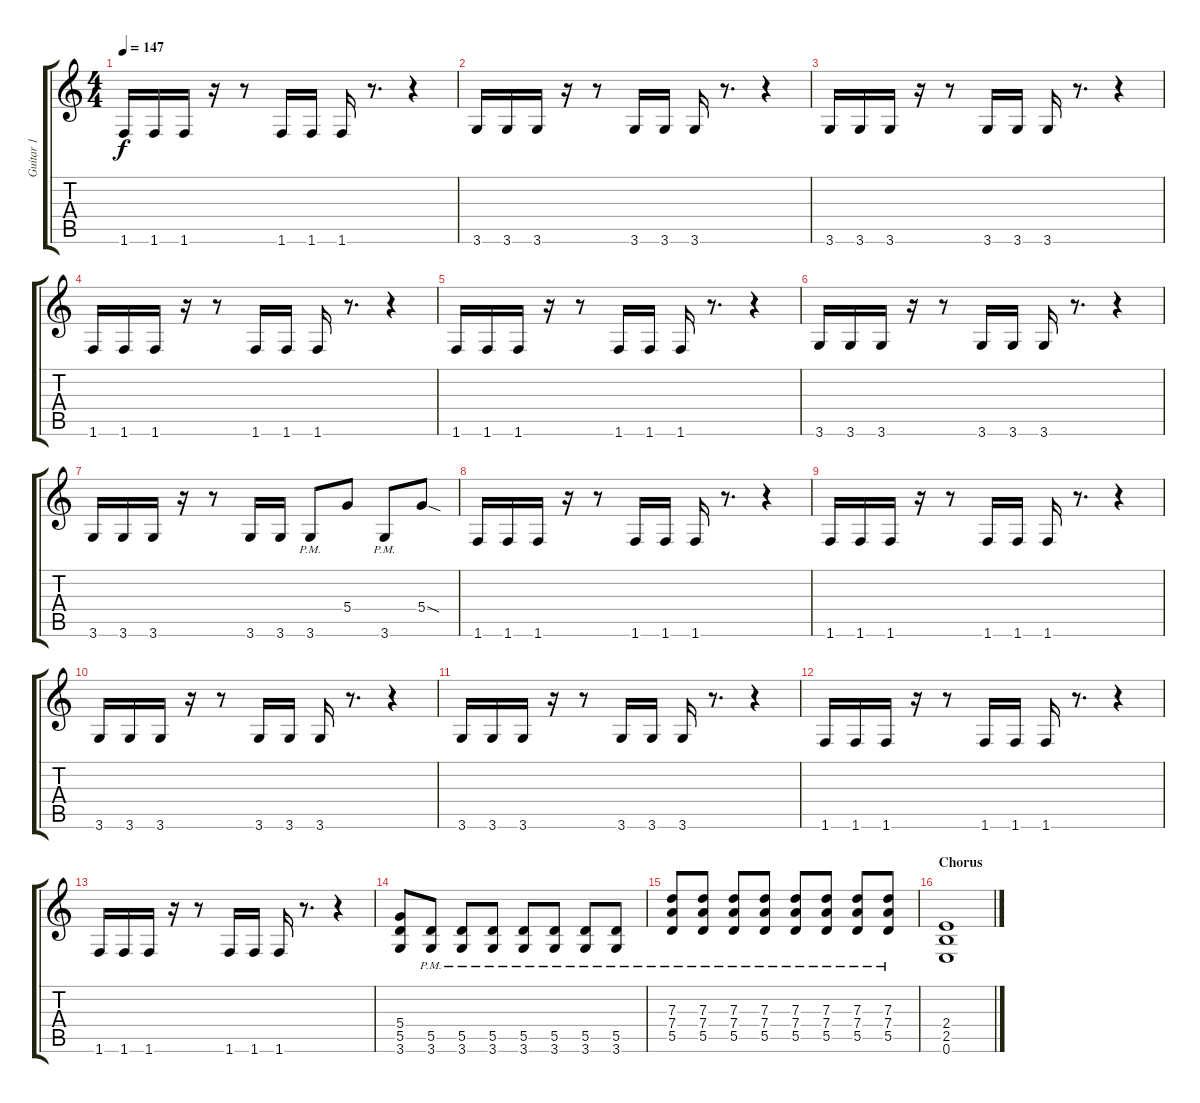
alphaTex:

\track ("Guitar 1" "Guitar 1") {instrument distortionguitar}
\staff {score tabs}
\tuning (E4 B3 G3 D3 A2 E2) {hide}
\ts (4 4)
\tempo 147
\clef g2
\ks c
1.6.16{dy f} 1.6.16 1.6.16 r.16 r.8 1.6.16 1.6.16 1.6.16 r.8{d} r.4 |
3.6.16 3.6.16 3.6.16 r.16 r.8 3.6.16 3.6.16 3.6.16 r.8{d} r.4 |
3.6.16 3.6.16 3.6.16 r.16 r.8 3.6.16 3.6.16 3.6.16 r.8{d} r.4 |
1.6.16 1.6.16 1.6.16 r.16 r.8 1.6.16 1.6.16 1.6.16 r.8{d} r.4 |
1.6.16 1.6.16 1.6.16 r.16 r.8 1.6.16 1.6.16 1.6.16 r.8{d} r.4 |
3.6.16 3.6.16 3.6.16 r.16 r.8 3.6.16 3.6.16 3.6.16 r.8{d} r.4 |
3.6.16 3.6.16 3.6.16 r.16 r.8 3.6.16 3.6.16 3.6{pm}.8 5.4.8 3.6{pm}.8 5.4{sod}.8 |
1.6.16 1.6.16 1.6.16 r.16 r.8 1.6.16 1.6.16 1.6.16 r.8{d} r.4 |
1.6.16 1.6.16 1.6.16 r.16 r.8 1.6.16 1.6.16 1.6.16 r.8{d} r.4 |
3.6.16 3.6.16 3.6.16 r.16 r.8 3.6.16 3.6.16 3.6.16 r.8{d} r.4 |
3.6.16 3.6.16 3.6.16 r.16 r.8 3.6.16 3.6.16 3.6.16 r.8{d} r.4 |
1.6.16 1.6.16 1.6.16 r.16 r.8 1.6.16 1.6.16 1.6.16 r.8{d} r.4 |
1.6.16 1.6.16 1.6.16 r.16 r.8 1.6.16 1.6.16 1.6.16 r.8{d} r.4 |
(5.4 5.5 3.6).8 (5.5{pm} 3.6{pm}).8 (5.5{pm} 3.6{pm}).8 (5.5{pm} 3.6{pm}).8 (5.5{pm} 3.6{pm}).8 (5.5{pm} 3.6{pm}).8 (5.5{pm} 3.6{pm}).8 (5.5{pm} 3.6{pm}).8 |
(7.3{pm} 7.4{pm} 5.5{pm}).8 (7.3{pm} 7.4{pm} 5.5{pm}).8 (7.3{pm} 7.4{pm} 5.5{pm}).8 (7.3{pm} 7.4{pm} 5.5{pm}).8 (7.3{pm} 7.4{pm} 5.5{pm}).8 (7.3{pm} 7.4{pm} 5.5{pm}).8 (7.3{pm} 7.4 5.5).8 (7.3{pm} 7.4 5.5).8 |
\section ("" "Chorus")
(2.4 2.5 0.6).1
